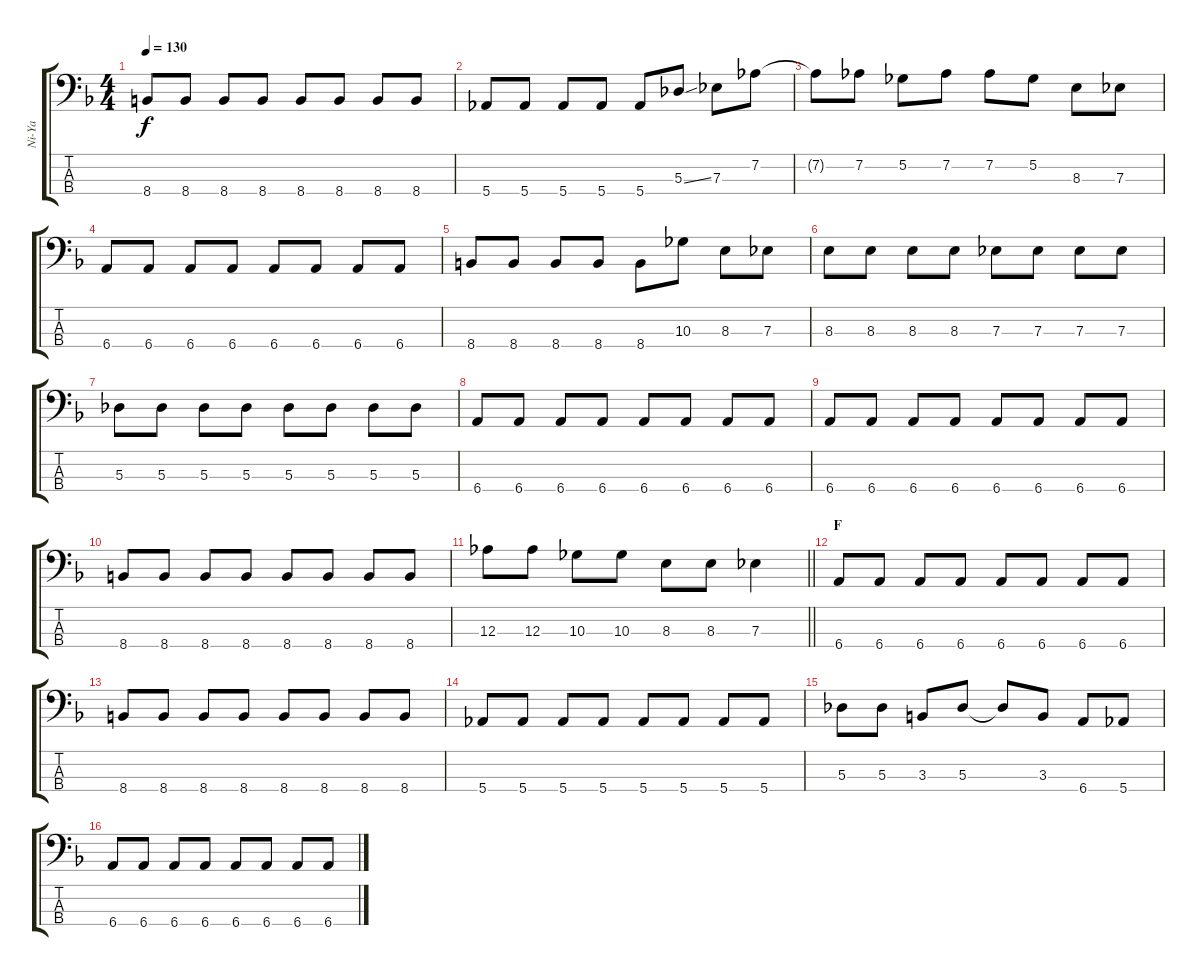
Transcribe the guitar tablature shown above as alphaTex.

\track ("Ni-Ya" "Ni-Ya") {instrument electricbasspick}
\staff {score tabs}
\tuning (Gb2 Db2 Ab1 Eb1) {hide}
\ts (4 4)
\tempo 130
\clef f4
\ks f
8.4.8{dy f} 8.4.8 8.4.8 8.4.8 8.4.8 8.4.8 8.4.8 8.4.8 |
5.4.8 5.4.8 5.4.8 5.4.8 5.4.8 5.3{ss}.8 7.3.8 7.2.8 |
7.2{t}.8 7.2.8 5.2.8 7.2.8 7.2.8 5.2.8 8.3.8 7.3.8 |
6.4.8 6.4.8 6.4.8 6.4.8 6.4.8 6.4.8 6.4.8 6.4.8 |
8.4.8 8.4.8 8.4.8 8.4.8 8.4.8 10.3.8 8.3.8 7.3.8 |
8.3.8 8.3.8 8.3.8 8.3.8 7.3.8 7.3.8 7.3.8 7.3.8 |
5.3.8 5.3.8 5.3.8 5.3.8 5.3.8 5.3.8 5.3.8 5.3.8 |
6.4.8 6.4.8 6.4.8 6.4.8 6.4.8 6.4.8 6.4.8 6.4.8 |
6.4.8 6.4.8 6.4.8 6.4.8 6.4.8 6.4.8 6.4.8 6.4.8 |
8.4.8 8.4.8 8.4.8 8.4.8 8.4.8 8.4.8 8.4.8 8.4.8 |
\barLineRight lightlight
12.3.8 12.3.8 10.3.8 10.3.8 8.3.8 8.3.8 7.3.4 |
\section ("" "F")
6.4.8 6.4.8 6.4.8 6.4.8 6.4.8 6.4.8 6.4.8 6.4.8 |
8.4.8 8.4.8 8.4.8 8.4.8 8.4.8 8.4.8 8.4.8 8.4.8 |
5.4.8 5.4.8 5.4.8 5.4.8 5.4.8 5.4.8 5.4.8 5.4.8 |
5.3.8 5.3.8 3.3.8 5.3.8 5.3{t}.8 3.3.8 6.4.8 5.4.8 |
6.4.8 6.4.8 6.4.8 6.4.8 6.4.8 6.4.8 6.4.8 6.4.8
